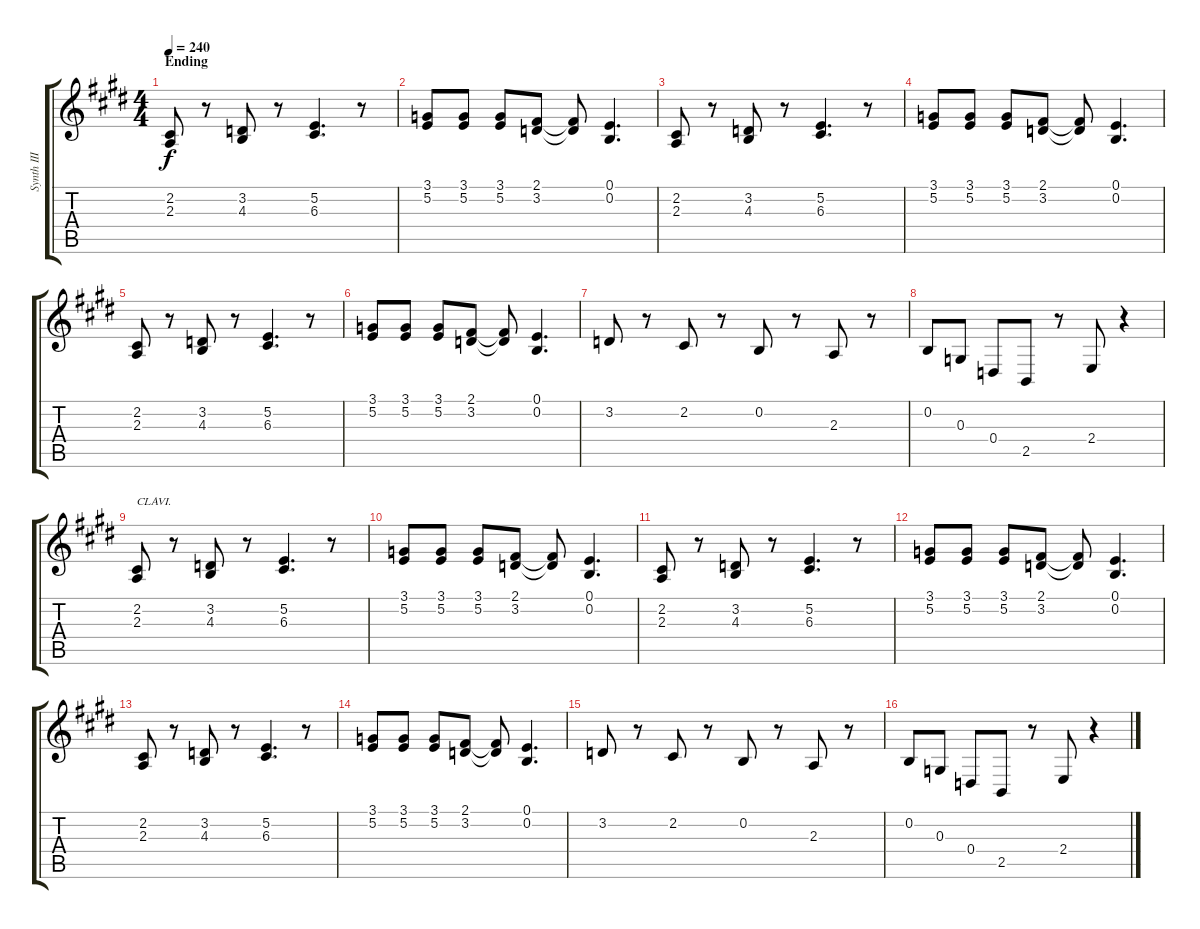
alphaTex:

\track ("Synth III (Kotobuki Tsumugi)" "Synth III ") {instrument clavinet}
\staff {score tabs}
\tuning (E4 B3 G3 D3 A2 E2) {hide}
\ts (4 4)
\section ("" "Ending")
\tempo 240
\clef g2
\ks e
(2.2 2.3).8{dy f} r.8 (3.2 4.3).8 r.8 (5.2 6.3).4{d} r.8 |
(3.1 5.2).8 (3.1 5.2).8 (3.1 5.2).8 (2.1 3.2).8 (2.1{t} 3.2{t}).8 (0.1 0.2).4{d} |
(2.2 2.3).8 r.8 (3.2 4.3).8 r.8 (5.2 6.3).4{d} r.8 |
(3.1 5.2).8 (3.1 5.2).8 (3.1 5.2).8 (2.1 3.2).8 (2.1{t} 3.2{t}).8 (0.1 0.2).4{d} |
(2.2 2.3).8 r.8 (3.2 4.3).8 r.8 (5.2 6.3).4{d} r.8 |
(3.1 5.2).8 (3.1 5.2).8 (3.1 5.2).8 (2.1 3.2).8 (2.1{t} 3.2{t}).8 (0.1 0.2).4{d} |
3.2.8 r.8 2.2.8 r.8 0.2.8 r.8 2.3.8 r.8 |
0.2.8 0.3.8 0.4.8 2.5.8 r.8 2.4.8 r.4 |
(2.2 2.3).8{txt "CLAVI."} r.8 (3.2 4.3).8 r.8 (5.2 6.3).4{d} r.8 |
(3.1 5.2).8 (3.1 5.2).8 (3.1 5.2).8 (2.1 3.2).8 (2.1{t} 3.2{t}).8 (0.1 0.2).4{d} |
(2.2 2.3).8 r.8 (3.2 4.3).8 r.8 (5.2 6.3).4{d} r.8 |
(3.1 5.2).8 (3.1 5.2).8 (3.1 5.2).8 (2.1 3.2).8 (2.1{t} 3.2{t}).8 (0.1 0.2).4{d} |
(2.2 2.3).8 r.8 (3.2 4.3).8 r.8 (5.2 6.3).4{d} r.8 |
(3.1 5.2).8 (3.1 5.2).8 (3.1 5.2).8 (2.1 3.2).8 (2.1{t} 3.2{t}).8 (0.1 0.2).4{d} |
3.2.8 r.8 2.2.8 r.8 0.2.8 r.8 2.3.8 r.8 |
0.2.8 0.3.8 0.4.8 2.5.8 r.8 2.4.8 r.4
